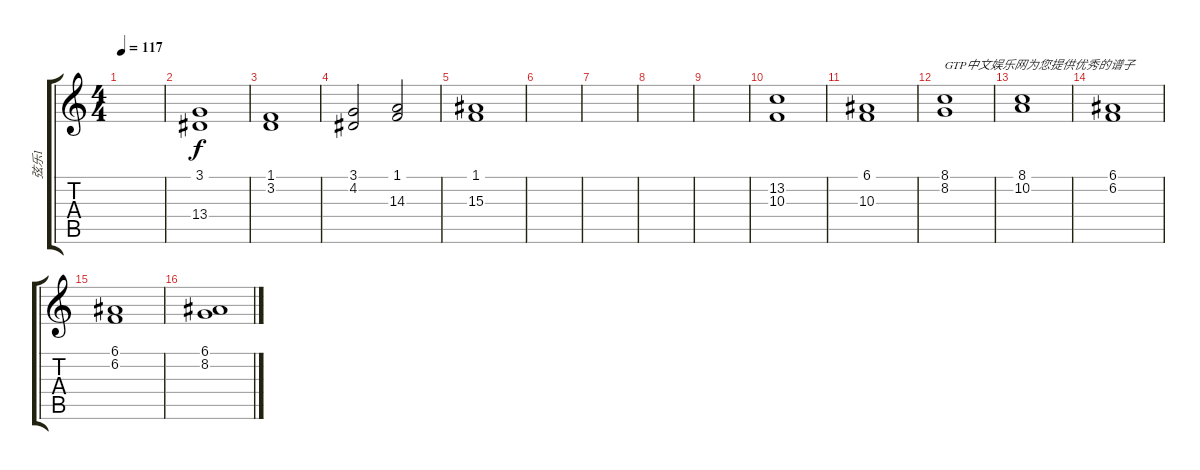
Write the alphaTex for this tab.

\track ("弦乐1" "弦乐1") {instrument stringensemble1}
\staff {score tabs}
\tuning (E4 B3 G3 D3 A2 E2) {hide}
\ts (4 4)
\tempo 117
\clef g2
\ks c
|
(3.1 13.4).1 |
(1.1 3.2).1 |
(3.1 4.2).2 (1.1 14.3).2 |
(1.1 15.3).1 |
|
|
|
|
(13.2 10.3).1 |
(6.1 10.3).1 |
(8.1 8.2).1{txt "GTP中文娱乐网为您提供优秀的谱子"} |
(8.1 10.2).1 |
(6.1 6.2).1 |
(6.1 6.2).1 |
(6.1 8.2).1
